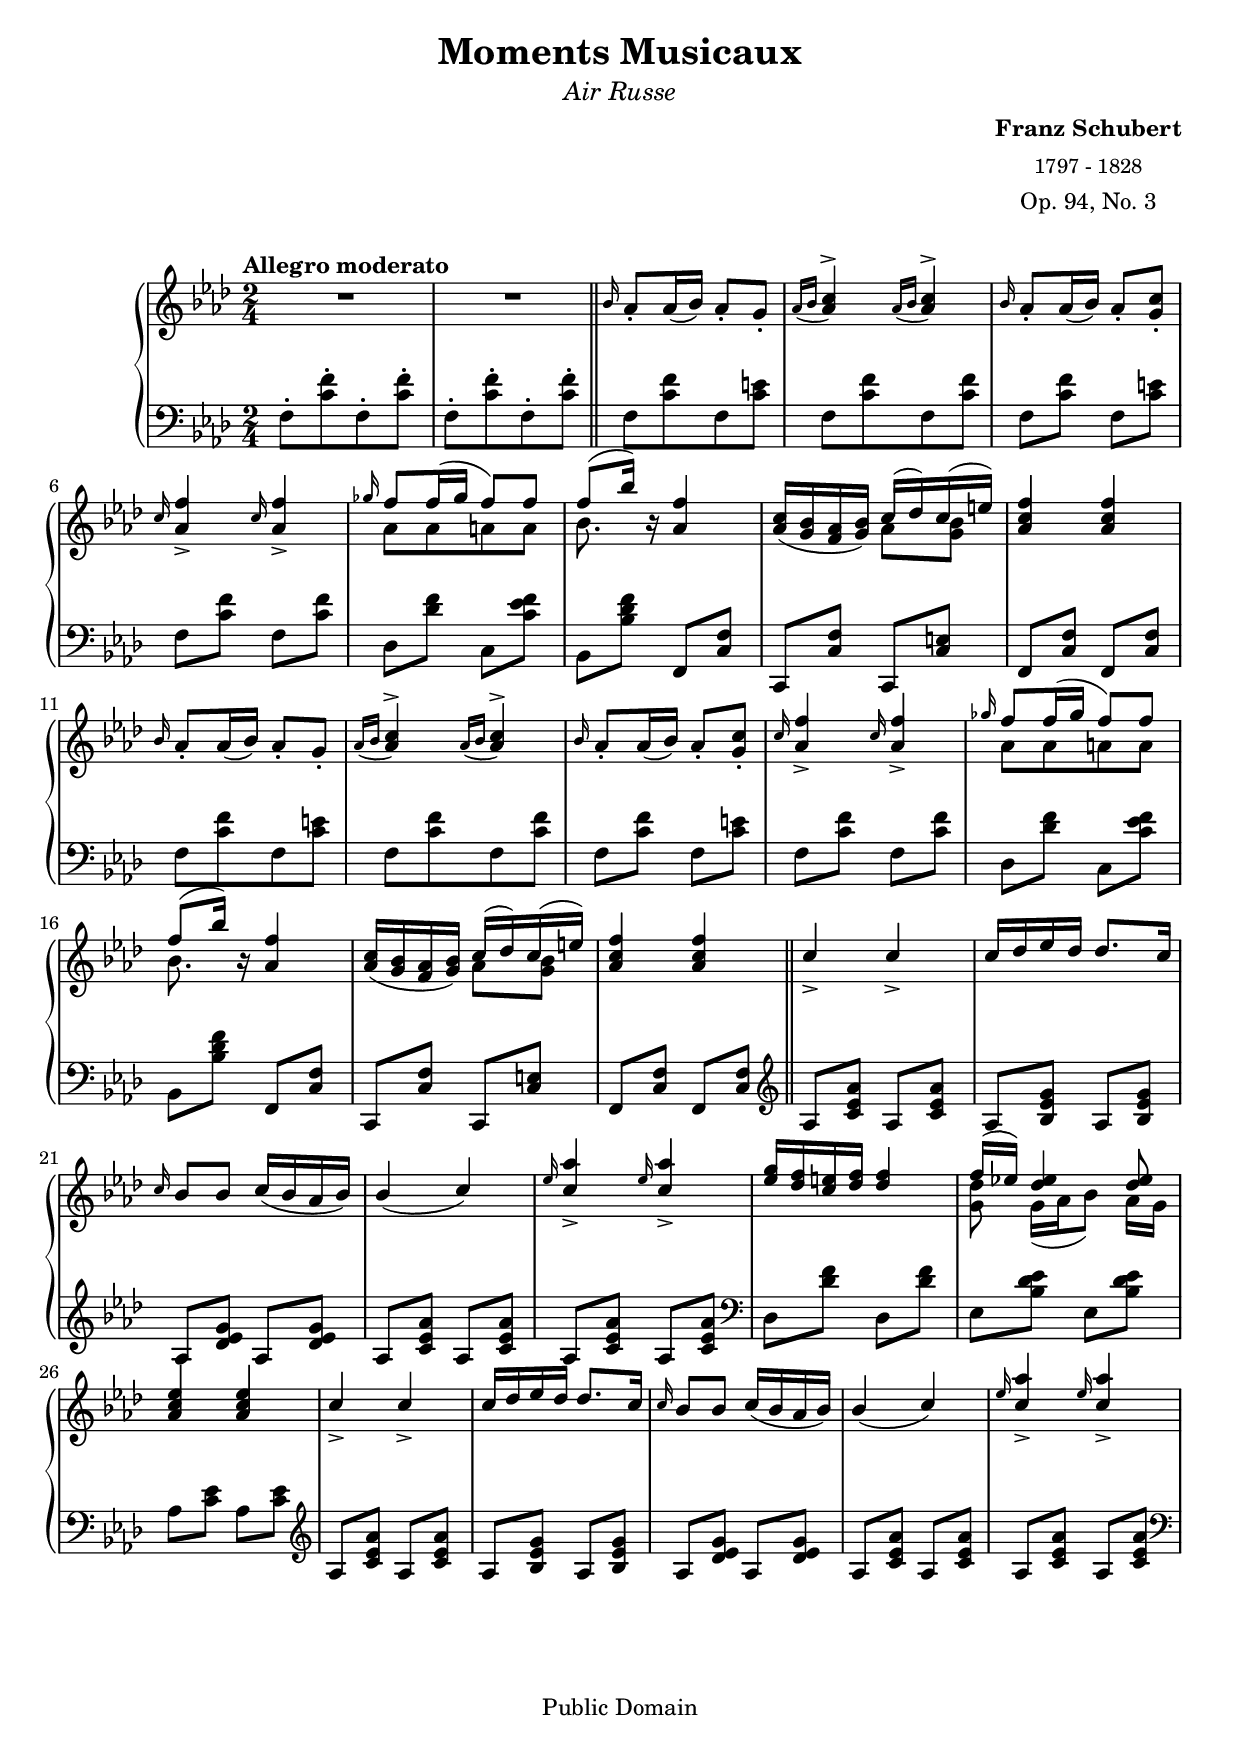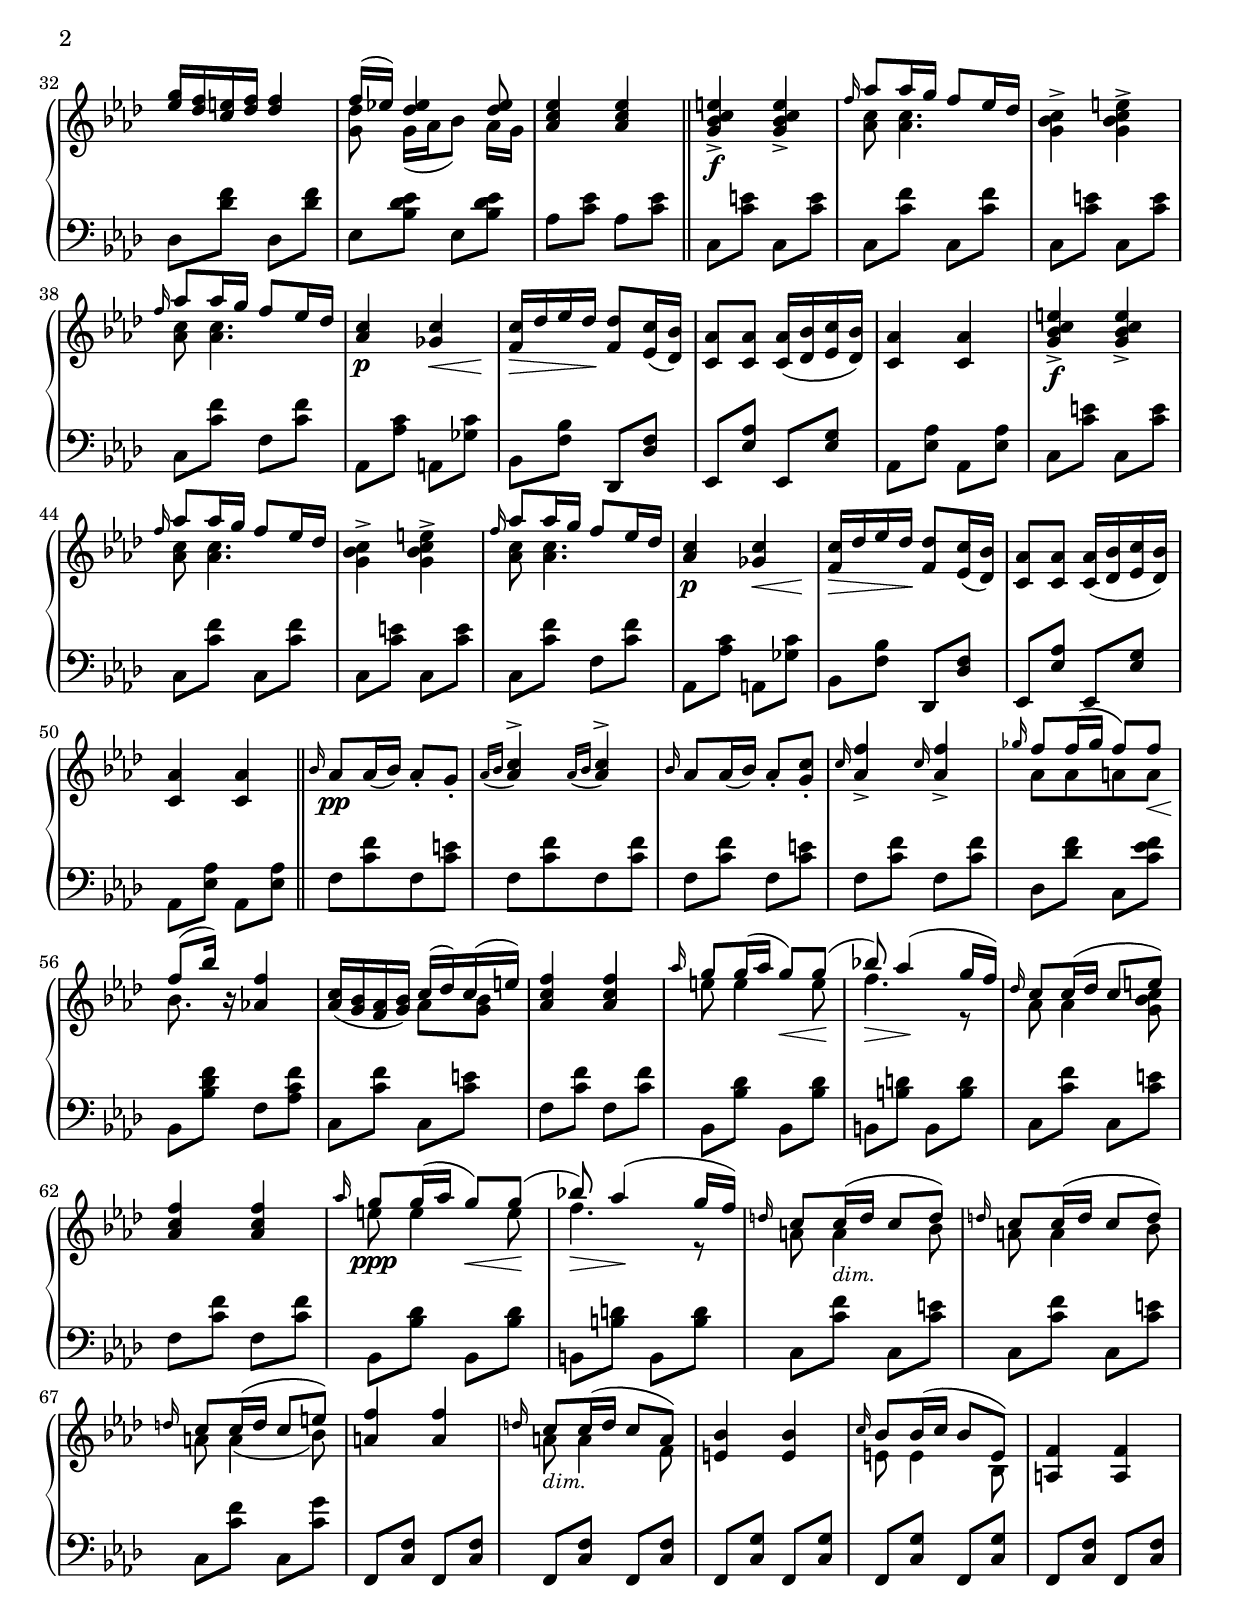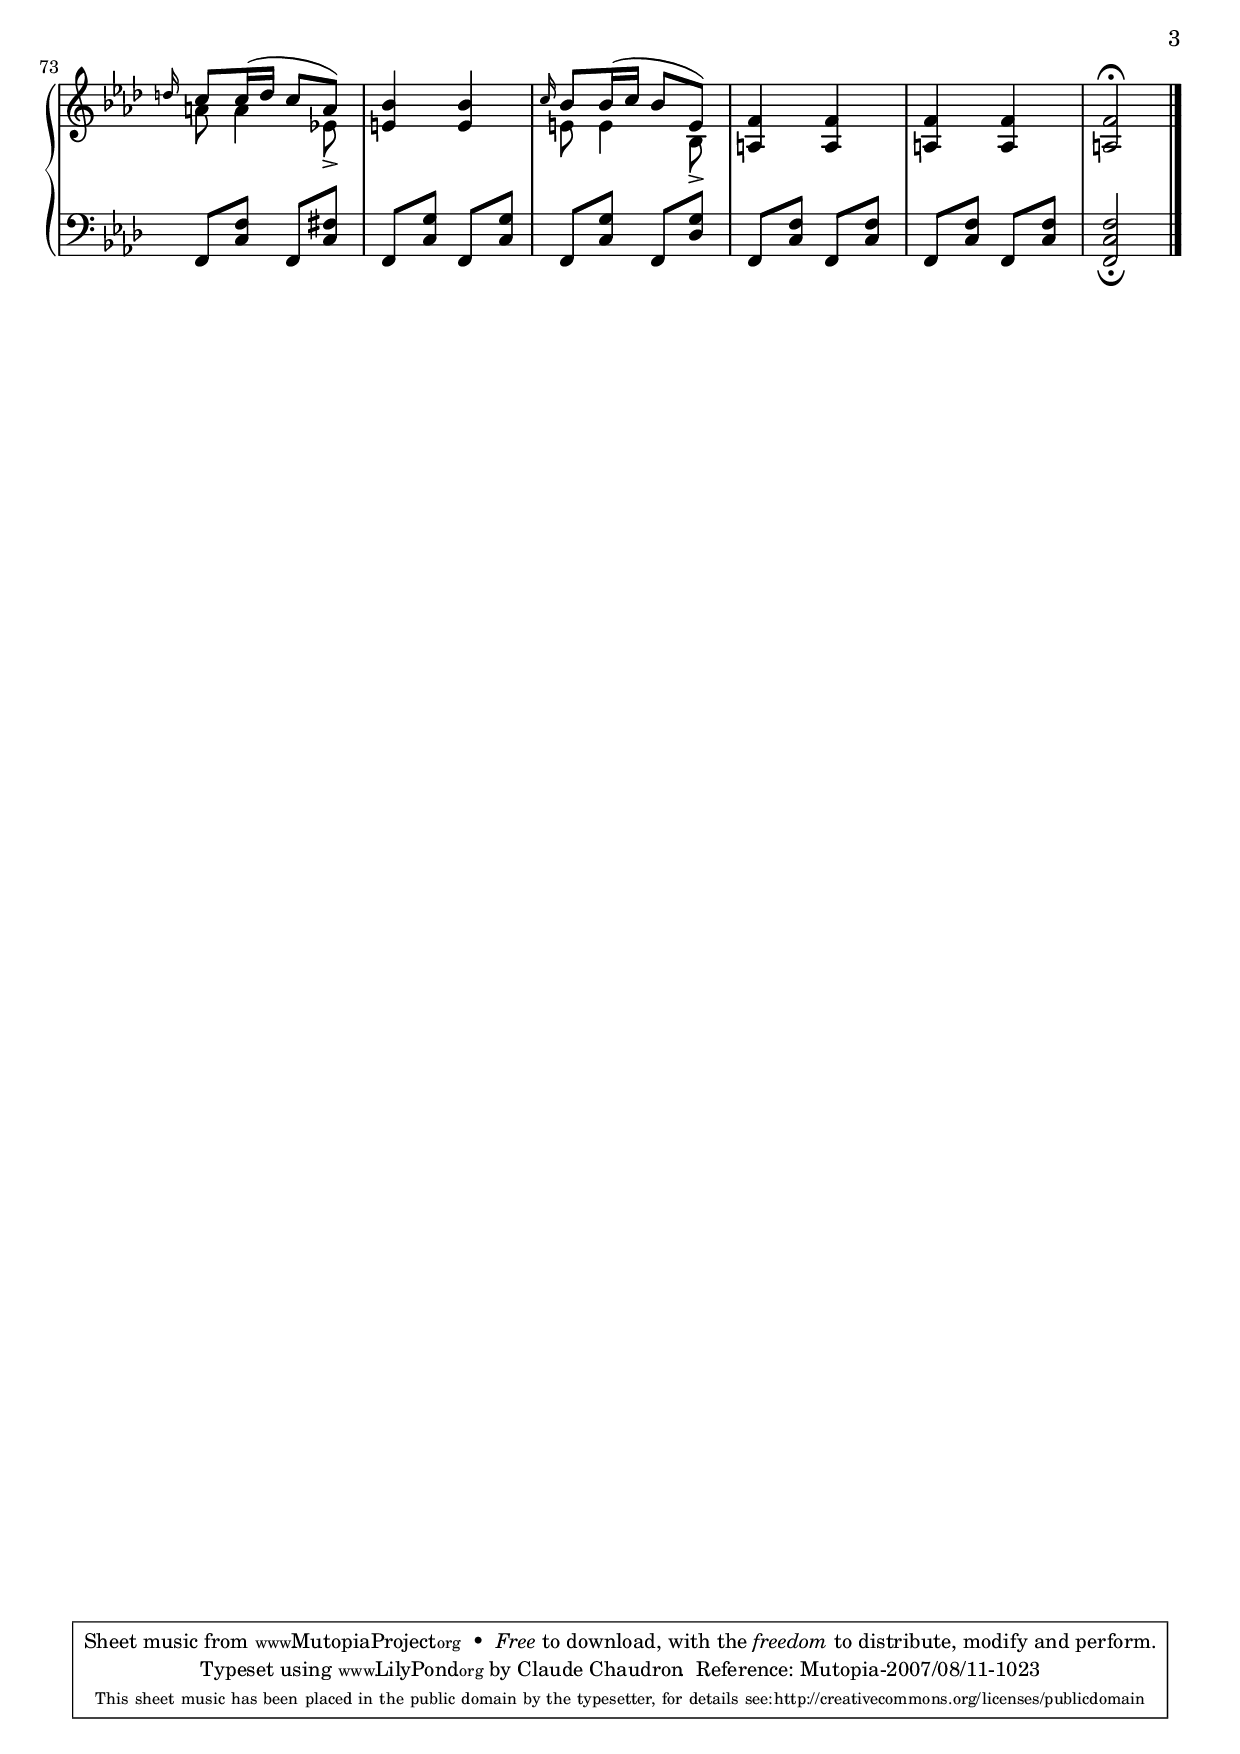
\paper {
  % #(set-paper-size "a4")
  % #(set-paper-size "letter")
  between-system-padding = #3
  between-system-spacing = #3
}

\header {
  title = "Moments Musicaux"
  subtitle = \markup { \italic \medium "Air Russe" }
  date = "1823"
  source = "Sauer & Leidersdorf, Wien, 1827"
  sourceurl = "http://imslp.org/wiki/Musical_Moments_%28Schubert%2C_Franz%29"
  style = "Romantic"
  composer = \markup \center-align { \bold "Franz Schubert" \small "1797 - 1828" \medium "Op. 94, No. 3" }
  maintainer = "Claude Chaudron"
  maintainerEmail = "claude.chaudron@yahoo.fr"
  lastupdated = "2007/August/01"
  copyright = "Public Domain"
  
  % Mutopia Project header
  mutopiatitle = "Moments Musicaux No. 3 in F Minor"
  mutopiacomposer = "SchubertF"
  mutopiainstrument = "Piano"
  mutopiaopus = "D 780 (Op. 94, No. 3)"
  

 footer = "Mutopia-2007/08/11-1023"
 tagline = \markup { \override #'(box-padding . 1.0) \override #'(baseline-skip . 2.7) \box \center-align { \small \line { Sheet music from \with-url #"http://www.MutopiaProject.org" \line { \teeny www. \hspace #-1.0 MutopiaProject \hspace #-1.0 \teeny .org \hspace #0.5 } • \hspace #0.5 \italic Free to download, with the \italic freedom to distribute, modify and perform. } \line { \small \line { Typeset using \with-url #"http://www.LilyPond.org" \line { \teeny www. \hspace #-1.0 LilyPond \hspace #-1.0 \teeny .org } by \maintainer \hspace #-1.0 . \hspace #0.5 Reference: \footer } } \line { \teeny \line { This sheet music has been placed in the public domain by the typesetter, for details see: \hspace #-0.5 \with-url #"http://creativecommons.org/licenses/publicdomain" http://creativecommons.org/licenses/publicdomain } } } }
}

\version "2.11.24"

global =  {
  \key as \major
  \time 2/4
  \override Score.MetronomeMark #'transparent = ##t
  \tempo 4 = 80
}

% local macros
textCresc = { \set crescendoText = \markup { \italic "cresc." } \set crescendoSpanner = #'dashed-line }
  
righthand = \context Staff \relative c'\new Voice \with {
       \remove "Forbid_line_break_engraver"
     } {
	%1
	R2^\markup { \bold "Allegro moderato" } R2 \bar "||"
	\grace bes'16 as8-. as16 ( bes ) as8-. g-. |
	
	\appoggiatura { as16 [bes] } \stemUp <as c>4^> \appoggiatura { as16 [bes] } \stemUp <as c>4^> |
	\grace bes16 as8-. as16 ( bes ) as8-. <g c>-. | \grace c16 <as f'>4-> \grace c16 <as f'>4-> |
	<<
	  { \grace ges'16 \stemUp f8 f16 ^( ges f8 ) f } \\
	  { as,8 [ as a a ] }
	>>
	%8
	<<
	  { f'8 ( [bes16] ) } \\
	  { bes,8. }
	>>
	r16 <as f'>4 | <as c>16 ( <g bes> <f as> <g bes> )
	<<
	  { c16 (des) c (e) } \\
	  { as,8 <g bes> }
	>>
	<as c f>4 <as c f>4 |
	
	%11
	\grace bes16 as8-. as16 ( bes ) as8-. g-. |
	\appoggiatura { as16 [bes] } \stemUp <as c>4^> \appoggiatura { as16 [bes] } \stemUp <as c>4^> |
	\grace bes16 as8-. as16 ( bes ) as8-. <g c>-. | \grace c16 <as f'>4-> \grace c16 <as f'>4-> |
	
	%15
	<<
	  { \grace ges'16 \stemUp f8 f16 ^( ges f8 ) f } \\
	  { as,8 [ as a a ] }
	>>
	%
	<<
	  { f'8 ( [bes16] ) } \\
	  { bes,8. }
	>>
	r16 <as f'>4 | <as c>16 ( <g bes> <f as> <g bes> )
	<<
	  { c16 (des) c (e) } \\
	  { as,8 <g bes> }
	>>
	<as c f>4 <as c f>4 \bar "||"
	
	%19
	c-> c-> | c16 des es des des8. c16 | \grace c16 bes8 bes c16 ( bes as bes ) | bes4 ( c ) |
	%23
	\grace es16 <c as'>4-> \grace es16 <c as'>4-> | <es g>16 <des f> <c e> <des f> <des f>4 |
	
	%25
	<<
	  { f16 (es!) <des es>4 <des es>8 } \\
	  { <g, des'>8\noBeam g16 ( [as bes8] ) as16 g }
	>>
	<as c es>4 <as c es>4 |
	
	%27
	c-> c-> | c16 des es des des8. c16 | \grace c16 bes8 bes c16 ( bes as bes ) | bes4 ( c ) |
	%23
	\grace es16 <c as'>4-> \grace es16 <c as'>4-> | <es g>16 <des f> <c e> <des f> <des f>4 |
	
	%33
	<<
	  { f16 (es!) <des es>4 <des es>8 } \\
	  { <g, des'>8\noBeam g16 ( [as bes8] ) as16 g }
	>>
	<as c es>4 <as c es>4 \bar "||"
	
	%35
	<g bes c e>->\f <g bes c e>-> |
	<<
	  { \grace f'16 \stemUp as8 as16 g f8 es16 des } \\
	  { <as c>8 <as c>4. }
	>>
	
	%37
	\stemDown <g bes c>4-> <g bes c e>-> |
	<<
	  { \grace f'16 \stemUp as8 as16 g f8 es16 des } \\
	  { <as c>8 <as c>4. }
	>>
	<< 
	  { \stemUp <as c>4\p <ges c> }\\
	  { s4 s8\< s16 s16\!}
	>>
	\stemUp <f c'>16\> des' es des\! <f, des'>8 <es c'>16 ( <des bes'> ) |
	<c as'>8 <c as'> <c as'>16 ( <des bes'> <es c'> <des bes'> ) |
	<c as'>4 <c as'> |
	
	%43
	<g' bes c e>->\f <g bes c e>-> |
	<<
	  { \grace f'16 \stemUp as8 as16 g f8 es16 des } \\
	  { <as c>8 <as c>4. }
	>>
	
	%45
	\stemDown <g bes c>4-> <g bes c e>-> |
	<<
	  { \grace f'16 \stemUp as8 as16 g f8 es16 des } \\
	  { <as c>8 <as c>4. }
	>>
	<< 
	  { \stemUp <as c>4\p <ges c> }\\
	  { s4 s8\< s16 s16\!}
	>>
	\stemUp <f c'>16\> des' es des\! <f, des'>8 <es c'>16 ( <des bes'> ) |
	<c as'>8 <c as'> <c as'>16 ( <des bes'> <es c'> <des bes'> ) |
	<c as'>4 <c as'> \bar "||"
	
	%51
	\grace bes'16 as8\pp as16 ( bes ) as8-. g-. |
	\set tieWaitForNote = ##t
	\appoggiatura { as16 [bes] } \stemUp <as c>4^> \appoggiatura { as16 [bes] } \stemUp <as c>4^> |
	\grace bes16 as8 as16 ( bes ) as8-. <g c>-. | \grace c16 <as f'>4-> \grace c16 <as f'>4-> |
	<<
	  { \grace ges'16 \stemUp f8 f16 ^( ges f8 ) f } \\
	  { as,8 [ as a \set hairpinToBarline = ##f a\< ] }
	>>
	%56
	<<
	  { f'8 ( [bes16] ) } \\
	  { bes,8.\! }
	>>
	r16 <as! f'>4 | <as c>16 ( <g bes> <f as> <g bes> )
	<<
	  { c16 (des) c (e) } \\
	  { as,8 <g bes> }
	>>
	<as c f>4 <as c f>4 |
	
	%59
	<<
	  { \grace as'16 \stemUp g8 g16^( as g8\< ) g\! ^( bes!8\> ) as4\! ^( g16 f ) } \\
	  { e8 e4 e8 f4. r8 }
	>>
	
	%61
	<<
	  { \grace des16 c8
	    c16 ( des c8 e ) } \\
	  { as,8 as4 <g bes c>8 }
	>>
	<as c f>4 <as c f>4 |
	
	%63
	<<
	  { \grace as'16 \stemUp g8 g16 ^( as g8\< ) g\! ^( bes!8\> ) as4\! ^( g16 f ) } \\
	  { e8\ppp e4 e8 f4. r8 }
	>>
	
	%65
	<<
	  { \grace d16 c8
	    \override DynamicTextSpanner #'dash-period = #-1.0
	    \override DynamicTextSpanner #'font-size = #-1 \setTextDim
	    c16\> ( d\! c8 d ) \grace d16 c8 c16 ( d c8 d ) \grace d16 c8 c16 ( d c8 e )  } \\
	  { a,8 a4 bes8 a a4 bes8 a a4 (bes8) }
	>>
	<a f'>4 <a f'> |
	
	%69
	<<
	  { \grace d16 \stemUp c8 c16 ^( d c8 a ) } \\
	  { \override DynamicTextSpanner #'dash-period = #-1.0
	    \override DynamicTextSpanner #'font-size = #-1 \setTextDim a8\> a4\! f8 }
	>>
	<e bes'>4 <e bes'> |
	
	%71
	<<
	  { \grace c'16 \stemUp bes8 bes16 ^( c bes8 e, ) } \\
	  { e8 e4 bes8 }
	>>
	<a f'>4 <a f'> |
	
	%73
	<<
	  { \grace d'16 \stemUp c8 c16 ^( d c8 a ) } \\
	  { a8 a4 es!8-> }
	>>
	<e bes'>4 <e bes'> |
	
	%75
	<<
	  { \grace c'16 \stemUp bes8 bes16 ^( c bes8 e, ) } \\
	  { e8 e4 bes8-> }
	>>
	<a f'>4 <a f'> | <a f'> <a f'> | <a f'>2\fermata \bar "|."
}

lefthand = \context Staff  \relative c \new Voice \with {
       \remove "Forbid_line_break_engraver"
     } {
	%1
	f8-. [ <c' f>-. f,-. <c' f>-. ] f,-. [ <c' f>-. f,-. <c' f>-. ] f, [ <c' f> f, <c' e> ] | f, [ <c' f> f, <c' f> ] f, <c' f> f, <c' e> |
	f, <c' f> f, <c' f> | des, <des' f> c, <c' es f> |
	%8
	bes, <bes' des f> f, <c' f> | c, <c' f> c, <c' e> | f, <c' f> f, <c' f>

	%
	f [ <c' f> f, <c' e> ] | f, [ <c' f> f, <c' f> ] f, <c' f> f, <c' e> |
	f, <c' f> f, <c' f> | des, <des' f> c, <c' es f> |
	%
	bes, <bes' des f> f, <c' f> | c, <c' f> c, <c' e> | f, <c' f> f, <c' f>
	
	%19
	\clef violin
	as' <c es as> as <c es as> | as <bes es g> as <bes es g> | as <des es g> as <des es g> |
	as <c es as> as <c es as> | as <c es as> as <c es as> |
	
	%24
	\clef bass
	des, <des' f> des, <des' f> | es, <bes' des es> es, <bes' des es> | as <c es> as <c es> |
	
	%27
	\clef violin
	as <c es as> as <c es as> | as <bes es g> as <bes es g> | as <des es g> as <des es g> |
	as <c es as> as <c es as> | as <c es as> as <c es as> |
	
	%32
	\clef bass
	des, <des' f> des, <des' f> | es, <bes' des es> es, <bes' des es> | as <c es> as <c es> |
	
	%35
	c, <c' e> c, <c' e> | c, <c' f> c, <c' f> | c, <c' e> c, <c' e> | c, <c' f> f, <c' f> |
	as, <as' c> a, <ges' c> | bes, <f' bes> des, <des' f> | es, <es' as> es, <es' g> |
	as, <es' as> as, <es' as> |
	
	%43
	c <c' e> c, <c' e> | c, <c' f> c, <c' f> | c, <c' e> c, <c' e> | c, <c' f> f, <c' f> |
	as, <as' c> a, <ges' c> | bes, <f' bes> des, <des' f> | es, <es' as> es, <es' g> |
	as, <es' as> as, <es' as> |
	
	%51
	f [ <c' f> f, <c' e> ] | f, [ <c' f> f, <c' f> ] f, <c' f> f, <c' e> |
	f, <c' f> f, <c' f> | des, <des' f> c, <c' es f> |
	
	%56
	bes, <bes' des f> f <as c f> | c, <c' f> c, <c' e> | f, <c' f> f, <c' f> |
	
	%59
	bes, <bes' des> bes, <bes' des> |
	b, <b' d> b, <b' d> | c, <c' f> c, <c' e> | f, <c' f> f, <c' f> |
	
	%63
	bes, <bes' des> bes, <bes' des> |
	b, <b' d> b, <b' d> | c, <c' f> c, <c' e> | c, <c' f> c, <c' e> | c, <c' f> c, <c' g'> | f,, <c' f> f, <c' f> |
	
	%69
	f, <c' f> f, <c' f> | f, <c' g'> f, <c' g'> | f, <c' g'> f, <c' g'> | f, <c' f> f, <c' f> | f, <c' f> f, <c' fis> |
	
	%74
	f, <c' g'> f, <c' g'> | f, <c' g'> f, <des' g> | f, <c' f> f, <c' f> | f, <c' f> f, <c' f> | <f, c' f>2_\fermata
	
}

\score {
    \context PianoStaff <<
	\new Staff = "treble" << 
	    \global
	    \clef violin
	    \righthand
	>>
	\new Staff = "bass" <<
	    \global
	    \clef bass
	    \lefthand
	>>
    >>
    \layout {
	\context {
	    \Score
	}
    }
    
  \midi { 
    \context {
        \Voice
        \remove "Dynamic_performer"
        tempoWholesPerMinute = #(ly:make-moment 80 4)
  	}
  }
 
 
}


